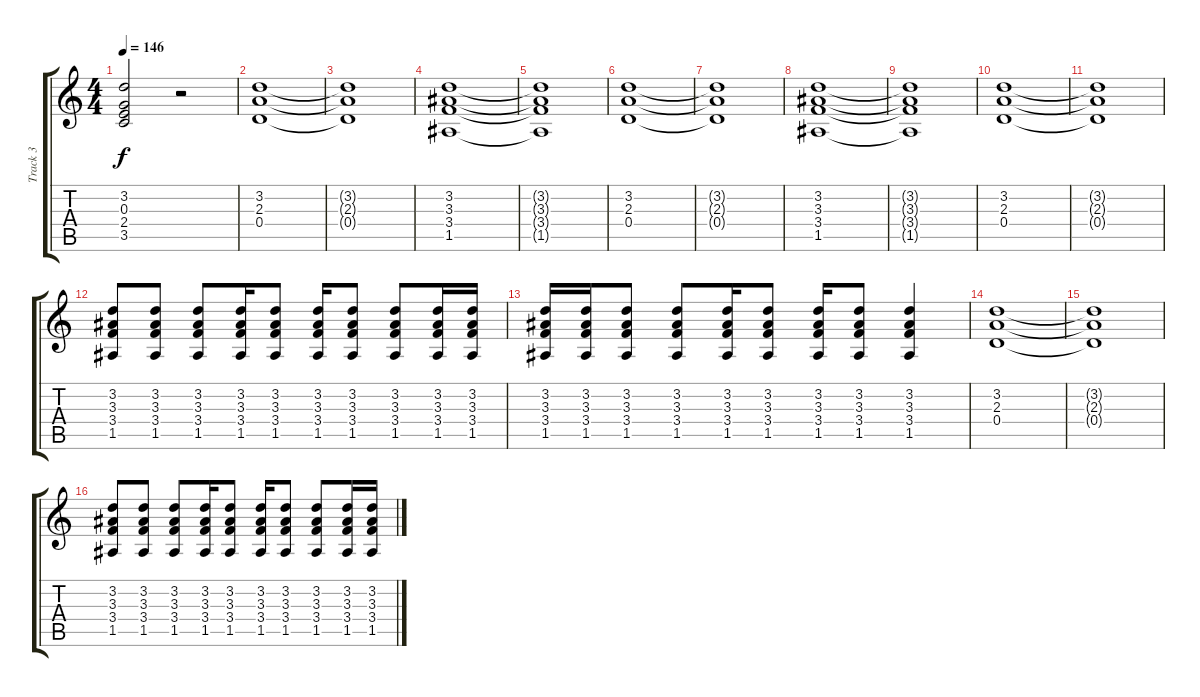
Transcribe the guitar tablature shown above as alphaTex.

\track ("Track 3" "Track 3") {instrument distortionguitar}
\staff {score tabs}
\tuning (E4 B3 G3 D3 A2 E2) {hide}
\ts (4 4)
\tempo 146
\clef g2
\ks c
(3.2{t} 0.3{t} 2.4{t} 3.5{t}).2{dy f} r.2 |
(3.2 2.3 0.4).1 |
(3.2{t} 2.3{t} 0.4{t}).1 |
(3.2 3.3 3.4 1.5).1 |
(3.2{t} 3.3{t} 3.4{t} 1.5{t}).1 |
(3.2 2.3 0.4).1 |
(3.2{t} 2.3{t} 0.4{t}).1 |
(3.2 3.3 3.4 1.5).1 |
(3.2{t} 3.3{t} 3.4{t} 1.5{t}).1 |
(3.2 2.3 0.4).1 |
(3.2{t} 2.3{t} 0.4{t}).1 |
(3.2 3.3 3.4 1.5).8 (3.2 3.3 3.4 1.5).8 (3.2 3.3 3.4 1.5).8 (3.2 3.3 3.4 1.5).16 (3.2 3.3 3.4 1.5).8 (3.2 3.3 3.4 1.5).16 (3.2 3.3 3.4 1.5).8 (3.2 3.3 3.4 1.5).8 (3.2 3.3 3.4 1.5).16 (3.2 3.3 3.4 1.5).16 |
(3.2 3.3 3.4 1.5).16 (3.2 3.3 3.4 1.5).16 (3.2 3.3 3.4 1.5).8 (3.2 3.3 3.4 1.5).8 (3.2 3.3 3.4 1.5).16 (3.2 3.3 3.4 1.5).8 (3.2 3.3 3.4 1.5).16 (3.2 3.3 3.4 1.5).8 (3.2 3.3 3.4 1.5).4 |
(3.2 2.3 0.4).1 |
(3.2{t} 2.3{t} 0.4{t}).1 |
(3.2 3.3 3.4 1.5).8 (3.2 3.3 3.4 1.5).8 (3.2 3.3 3.4 1.5).8 (3.2 3.3 3.4 1.5).16 (3.2 3.3 3.4 1.5).8 (3.2 3.3 3.4 1.5).16 (3.2 3.3 3.4 1.5).8 (3.2 3.3 3.4 1.5).8 (3.2 3.3 3.4 1.5).16 (3.2 3.3 3.4 1.5).16
